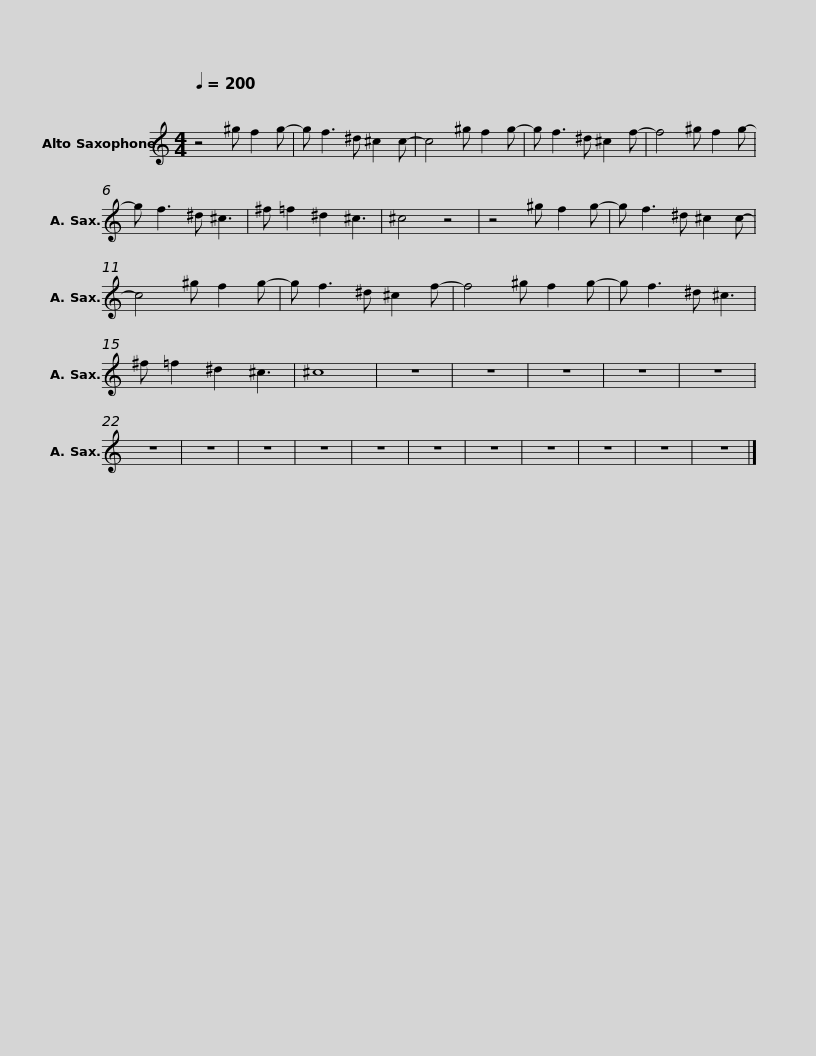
X:1
L:1/8
Q:1/4=200
M:4/4
I:linebreak $
K:none
V:1 treble transpose=-9
V:1
[K:C] z4 ^g f2 g- | g f3 ^d ^c2 c- | c4 ^g f2 g- | g f3 ^d ^c2 f- | f4 ^g f2 g- | %5
 g f3 ^d ^c3 | ^f =f2 ^d2 ^c3 | ^c4 z4 |$ z4 ^g f2 g- | g f3 ^d ^c2 c- | %10
 c4 ^g f2 g- | g f3 ^d ^c2 f- | f4 ^g f2 g- | g f3 ^d ^c3 | ^f =f2 ^d2 ^c3 | %15
 ^c8 |$ z8 | z8 | z8 | z8 | %20
 z8 | z8 | z8 | z8 | z8 | %25
 z8 | z8 | z8 | z8 | z8 | %30
 z8 | z8 |] %32
